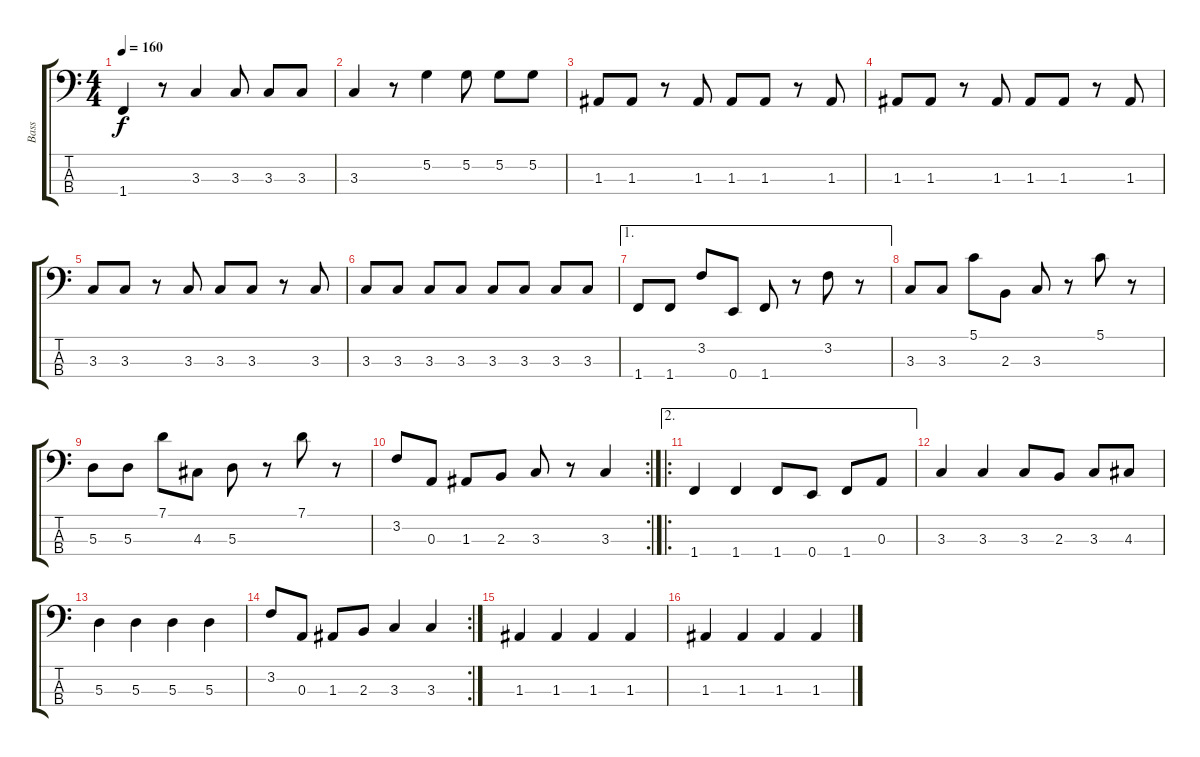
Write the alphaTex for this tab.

\track ("Bass" "Bass") {instrument electricbassfinger}
\staff {score tabs}
\tuning (G2 D2 A1 E1) {hide}
\ts (4 4)
\tempo 160
\clef f4
\ks c
1.4.4{dy f} r.8 3.3.4 3.3.8 3.3.8 3.3.8 |
3.3.4 r.8 5.2.4 5.2.8 5.2.8 5.2.8 |
1.3.8 1.3.8 r.8 1.3.8 1.3.8 1.3.8 r.8 1.3.8 |
1.3.8 1.3.8 r.8 1.3.8 1.3.8 1.3.8 r.8 1.3.8 |
3.3.8 3.3.8 r.8 3.3.8 3.3.8 3.3.8 r.8 3.3.8 |
3.3.8 3.3.8 3.3.8 3.3.8 3.3.8 3.3.8 3.3.8 3.3.8 |
\ae 1
1.4.8 1.4.8 3.2.8 0.4.8 1.4.8 r.8 3.2.8 r.8 |
3.3.8 3.3.8 5.1.8 2.3.8 3.3.8 r.8 5.1.8 r.8 |
5.3.8 5.3.8 7.1.8 4.3.8 5.3.8 r.8 7.1.8 r.8 |
\rc 2
3.2.8 0.3.8 1.3.8 2.3.8 3.3.8 r.8 3.3.4 |
\ae 2
\ro
1.4.4 1.4.4 1.4.8 0.4.8 1.4.8 0.3.8 |
3.3.4 3.3.4 3.3.8 2.3.8 3.3.8 4.3.8 |
5.3.4 5.3.4 5.3.4 5.3.4 |
\rc 2
3.2.8 0.3.8 1.3.8 2.3.8 3.3.4 3.3.4 |
1.3.4 1.3.4 1.3.4 1.3.4 |
1.3.4 1.3.4 1.3.4 1.3.4
